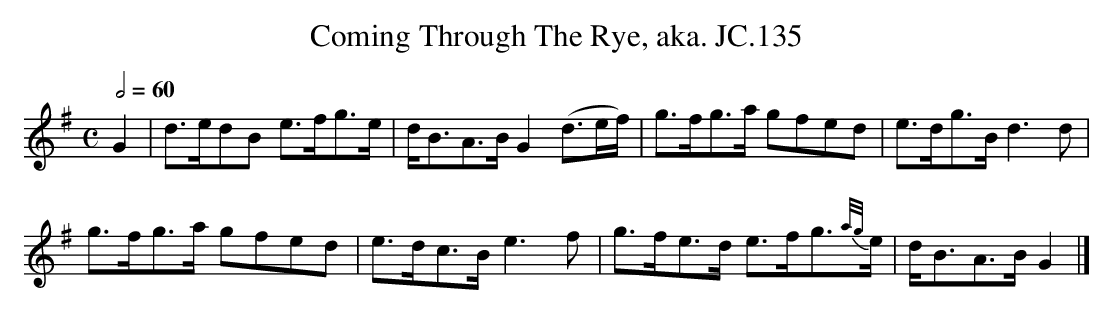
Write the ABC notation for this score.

X:1
T:Coming Through The Rye, aka. JC.135
M:C
L:1/8
Q:2/4=60
K:G
G2|d>edB e>fg>e|d<BA>BG2(d3/2e/f/)|\\
g>fg>a gfed|e>dg>B d3d|
g>fg>a gfed|e>dc>Be3f|\\
g>fe>d e>fg>{a/g/}e|d<BA>BG2|]
